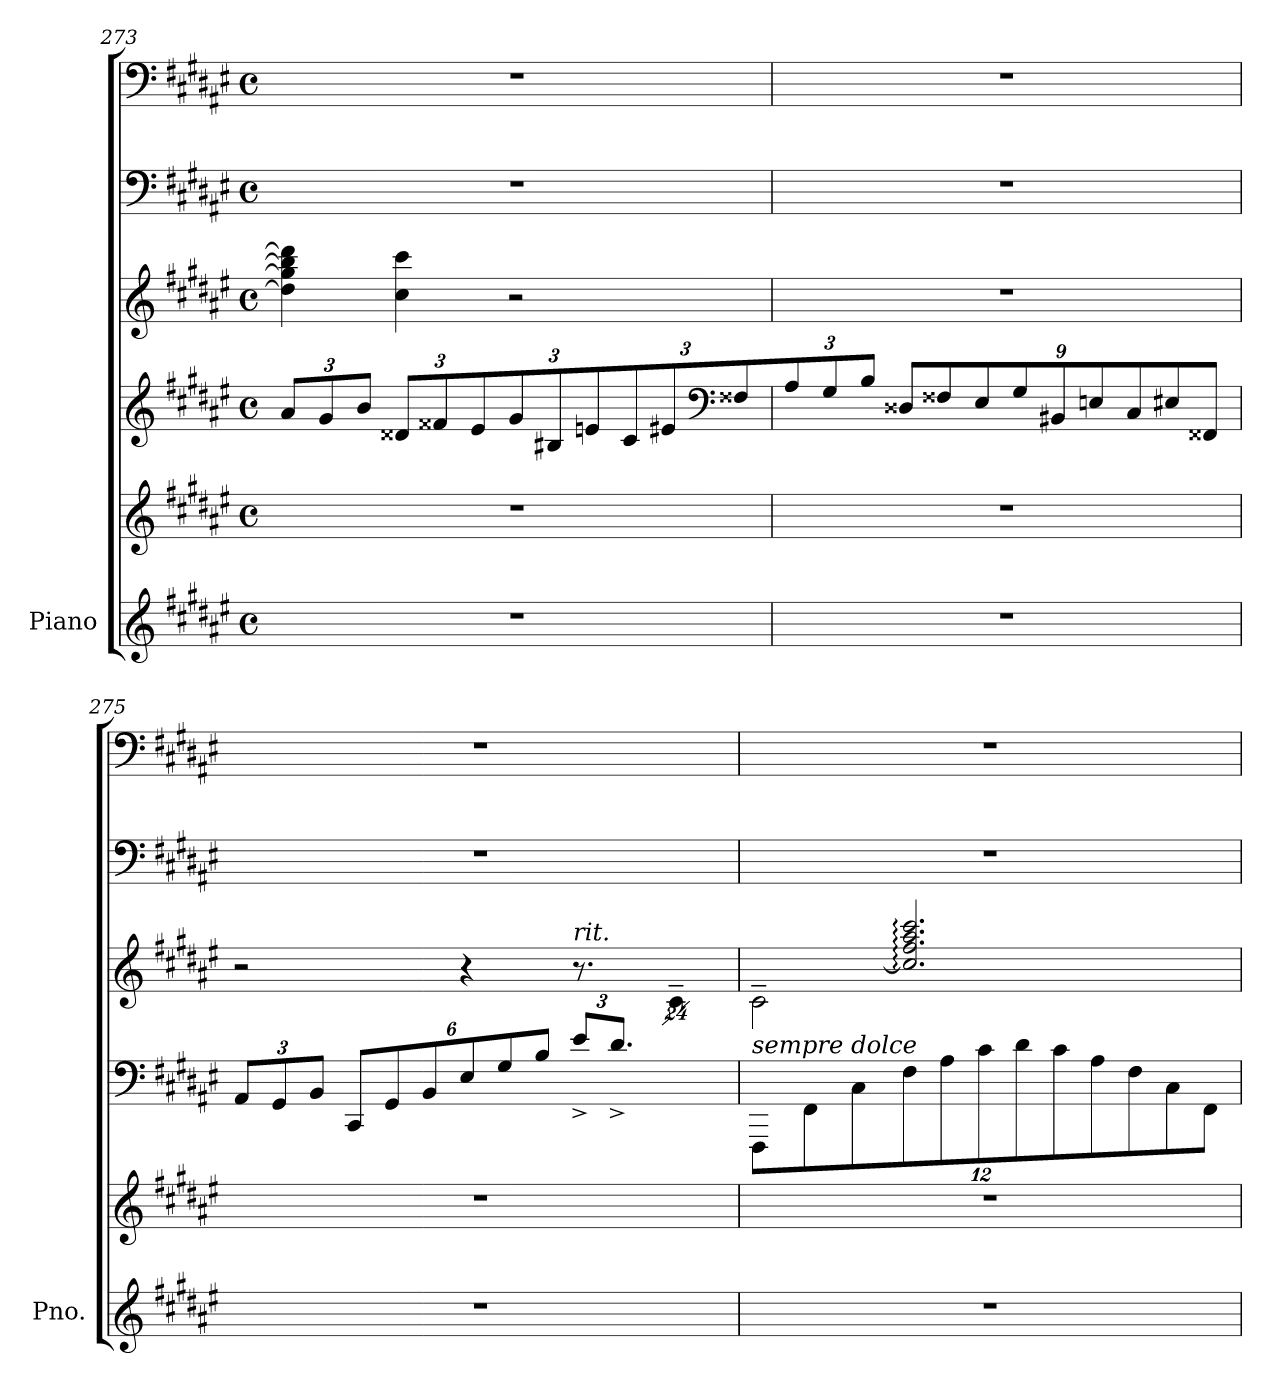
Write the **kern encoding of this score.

**kern	**kern	**kern	**kern	**kern	**kern	**dynam
*part1	*part1	*part1	*part1	*part1	*part1	*part1
*staff6	*staff5	*staff4	*staff3	*staff2	*staff1	*staff1/2/3/4/5/6
*I"Piano	*	*	*	*	*	*
*I'Pno.	*	*	*	*	*	*
!!LO:LB:g=z
*clefG2	*clefG2	*clefG2	*clefG2	*clefF4	*clefF4	*
*k[f#c#g#d#a#e#]	*k[f#c#g#d#a#e#]	*k[f#c#g#d#a#e#]	*k[f#c#g#d#a#e#]	*k[f#c#g#d#a#e#]	*k[f#c#g#d#a#e#]	*
*M4/4	*M4/4	*M4/4	*M4/4	*M4/4	*M4/4	*
*met(c)	*met(c)	*met(c)	*met(c)	*met(c)	*met(c)	*
*MM140	*MM140	*MM140	*MM140	*MM140	*MM140	*
*	*	*Xbrackettup	*	*	*	*
=273	=273	=273	=273	=273	=273	=273
1r	1r	12a#/L	4dd#\] 4gg#\] 4bbn\] 4ddd#\]	1r	1r	.
.	.	12g#/	.	.	.	.
.	.	12b/J	.	.	.	.
.	.	12d##X/L	4cc#\ 4ccc#\	.	.	.
.	.	12f##X/	.	.	.	.
.	.	12e#/	.	.	.	.
.	.	12g#/	2r	.	.	.
.	.	12B#X/	.	.	.	.
.	.	12en/	.	.	.	.
.	.	12c#/	.	.	.	.
.	.	12e#X/	.	.	.	.
*	*	*clefF4	*	*	*	*
.	.	12F##X/	.	.	.	.
=274	=274	=274	=274	=274	=274	=274
1r	1r	12A#/	1r	1r	1r	.
.	.	12G#/	.	.	.	.
.	.	12B/J	.	.	.	.
.	.	12D##X/L	.	.	.	.
.	.	12F##X/	.	.	.	.
.	.	12E#/	.	.	.	.
.	.	12G#/	.	.	.	.
.	.	12BB#X/	.	.	.	.
.	.	12En/	.	.	.	.
.	.	12C#/	.	.	.	.
.	.	12E#X/	.	.	.	.
.	.	12FF##X/J	.	.	.	.
=275	=275	=275	=275	=275	=275	=275
*	*	*	*	*	*MM130	*
*	*	*	*^	*	*	*
1r	1r	12AA#/L	24%23ryy	2r	1r	1r	.
.	.	12GG#/	.	.	.	.	.
.	.	12BB/J	.	.	.	.	.
.	.	12CC#/L	.	.	.	.	.
.	.	12GG#/	.	.	.	.	.
.	.	12BB/	.	.	.	.	.
.	.	12E#/	.	4r	.	.	.
.	.	12G#/	.	.	.	.	.
.	.	12B/J	.	.	.	.	.
!	!	!	!	!LO:TX:a:i:t=rit.	!	!	!
.	.	12e#^/L	.	8.r	.	.	.
.	.	12.d#^/J	.	.	.	.	.
.	.	.	.	16ryy	.	.	.
.	.	24ryy	24c#~\	.	.	.	.
!!LO:PB:g=z
=276	=276	=276	=276	=276	=276	=276	=276
*	*	*	*	*	*	*MM40	*
!	!	!LO:TX:a:i:t=sempre dolce	!	!	!	!	!
!	!	!	!	!	!	!	!LO:DY:b=4
!	!	!	!	!	!	!	!LO:DY:n=1:b=3
1r	1r	12FFF#\L	2c#~\	16c#/LLyy	1r	1r	mf f
.	.	.	.	16f#/	.	.	.
.	.	12FF#\	.	.	.	.	.
.	.	.	.	16a#/	.	.	.
.	.	12C#\	.	.	.	.	.
.	.	.	.	[16cc#/JJ	.	.	.
.	.	12F#\	.	2.cc#/]: 2.ff#/: 2.aa#/: 2.ccc#/:	.	.	.
.	.	12A#\	.	.	.	.	.
.	.	12c#\	.	.	.	.	.
.	.	12d#\	2ryy	.	.	.	.
.	.	12c#\	.	.	.	.	.
.	.	12A#\	.	.	.	.	.
.	.	12F#\	.	.	.	.	.
.	.	12C#\	.	.	.	.	.
.	.	12FF#\J	.	.	.	.	.
*	*	*	*v	*v	*	*	*
=	=	=	=	=	=	=
*-	*-	*-	*-	*-	*-	*-
